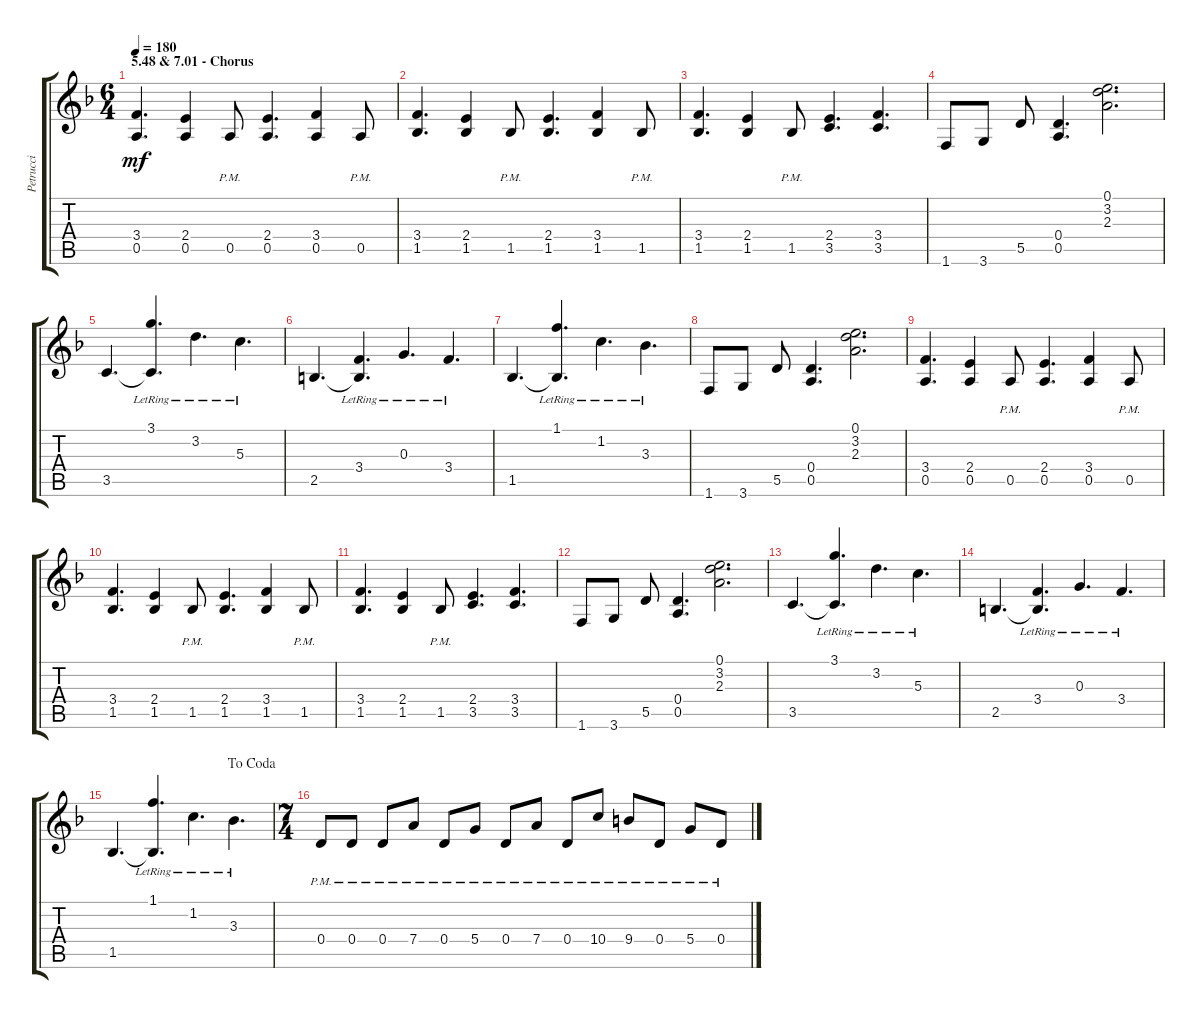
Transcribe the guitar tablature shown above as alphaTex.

\track ("Petrucci" "Petrucci") {instrument distortionguitar}
\staff {score tabs}
\tuning (E4 B3 G3 D3 A2 E2) {hide}
\ts (6 4)
\section ("" "5.48 & 7.01 - Chorus")
\tempo 180
\clef g2
\ks f
(3.4 0.5).4{d dy mf} (2.4 0.5).4 0.5{pm}.8 (2.4 0.5).4{d} (3.4 0.5).4 0.5{pm}.8 |
(3.4 1.5).4{d} (2.4 1.5).4 1.5{pm}.8 (2.4 1.5).4{d} (3.4 1.5).4 1.5{pm}.8 |
(3.4 1.5).4{d} (2.4 1.5).4 1.5{pm}.8 (2.4 3.5).4{d} (3.4 3.5).4{d} |
1.6.8 3.6.8 5.5.8 (0.4 0.5).4{d} (0.1 3.2 2.3).2{d} |
3.5.4{d} (3.1{lr} 3.5{t}).4{d} 3.2{lr}.4{d} 5.3{lr}.4{d} |
2.5.4{d} (3.4{lr} 2.5{t}).4{d} 0.3{lr}.4{d} 3.4{lr}.4{d} |
1.5.4{d} (1.1{lr} 1.5{t}).4{d} 1.2{lr}.4{d} 3.3{lr}.4{d} |
1.6.8 3.6.8 5.5.8 (0.4 0.5).4{d} (0.1 3.2 2.3).2{d} |
(3.4 0.5).4{d} (2.4 0.5).4 0.5{pm}.8 (2.4 0.5).4{d} (3.4 0.5).4 0.5{pm}.8 |
(3.4 1.5).4{d} (2.4 1.5).4 1.5{pm}.8 (2.4 1.5).4{d} (3.4 1.5).4 1.5{pm}.8 |
(3.4 1.5).4{d} (2.4 1.5).4 1.5{pm}.8 (2.4 3.5).4{d} (3.4 3.5).4{d} |
1.6.8 3.6.8 5.5.8 (0.4 0.5).4{d} (0.1 3.2 2.3).2{d} |
3.5.4{d} (3.1{lr} 3.5{t}).4{d} 3.2{lr}.4{d} 5.3{lr}.4{d} |
2.5.4{d} (3.4{lr} 2.5{t}).4{d} 0.3{lr}.4{d} 3.4{lr}.4{d} |
\jump dacoda
1.5.4{d} (1.1{lr} 1.5{t}).4{d} 1.2{lr}.4{d} 3.3{lr}.4{d} |
\ts (7 4)
0.4{pm}.8 0.4{pm}.8 0.4{pm}.8 7.4{pm}.8 0.4{pm}.8 5.4{pm}.8 0.4{pm}.8 7.4{pm}.8 0.4{pm}.8 10.4{pm}.8 9.4{pm}.8 0.4{pm}.8 5.4{pm}.8 0.4{pm}.8
